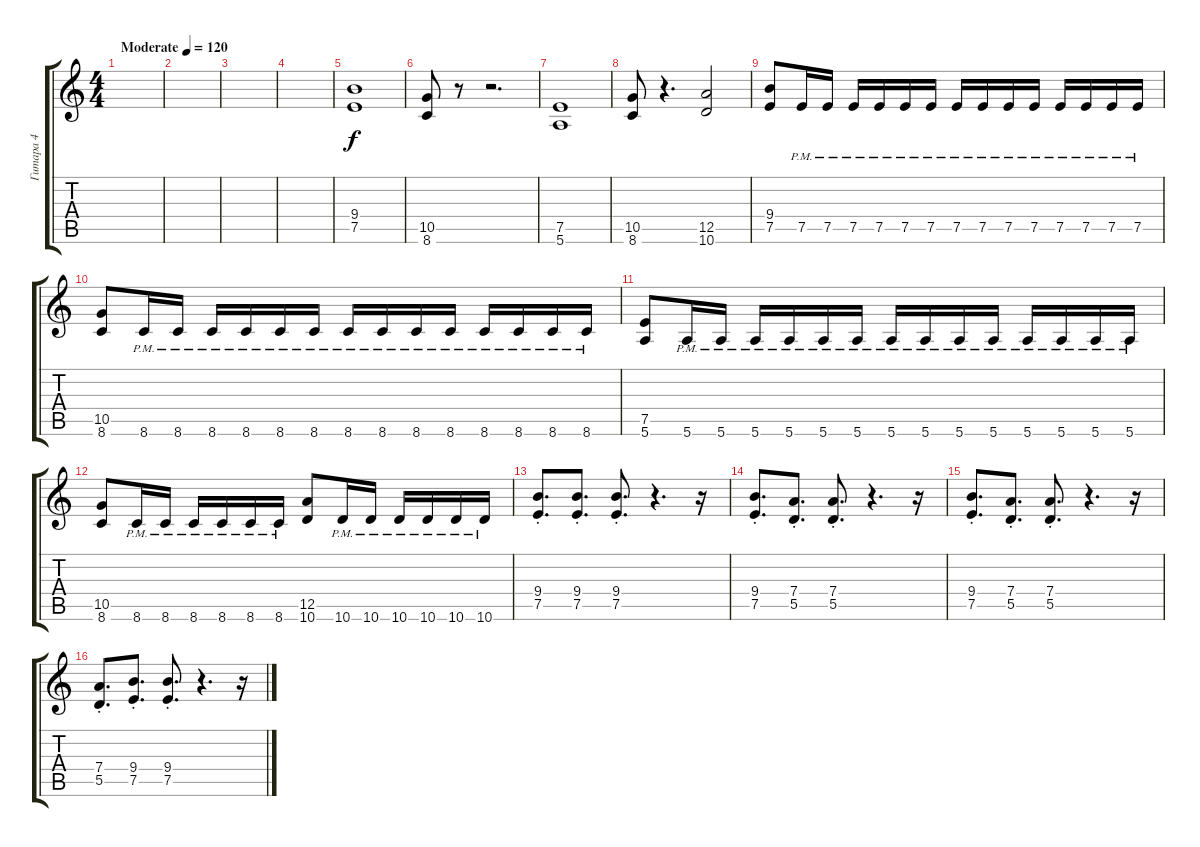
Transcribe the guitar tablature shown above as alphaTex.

\track ("Гитара 4" "Гитара 4") {instrument distortionguitar}
\staff {score tabs}
\tuning (E4 B3 G3 D3 A2 E2) {hide}
\ts (4 4)
\tempo (120 "Moderate")
\clef g2
\ks c
|
|
|
|
(9.4 7.5).1 |
(10.5 8.6).8 r.8 r.2{d} |
(7.5 5.6).1 |
(10.5 8.6).8 r.4{d} (12.5 10.6).2 |
(9.4 7.5).8 7.5{pm}.16 7.5{pm}.16 7.5{pm}.16 7.5{pm}.16 7.5{pm}.16 7.5{pm}.16 7.5{pm}.16 7.5{pm}.16 7.5{pm}.16 7.5{pm}.16 7.5{pm}.16 7.5{pm}.16 7.5{pm}.16 7.5{pm}.16 |
(10.5 8.6).8 8.6{pm}.16 8.6{pm}.16 8.6{pm}.16 8.6{pm}.16 8.6{pm}.16 8.6{pm}.16 8.6{pm}.16 8.6{pm}.16 8.6{pm}.16 8.6{pm}.16 8.6{pm}.16 8.6{pm}.16 8.6{pm}.16 8.6{pm}.16 |
(7.5 5.6).8 5.6{pm}.16 5.6{pm}.16 5.6{pm}.16 5.6{pm}.16 5.6{pm}.16 5.6{pm}.16 5.6{pm}.16 5.6{pm}.16 5.6{pm}.16 5.6{pm}.16 5.6{pm}.16 5.6{pm}.16 5.6{pm}.16 5.6{pm}.16 |
(10.5 8.6).8 8.6{pm}.16 8.6{pm}.16 8.6{pm}.16 8.6{pm}.16 8.6{pm}.16 8.6{pm}.16 (12.5 10.6).8 10.6{pm}.16 10.6{pm}.16 10.6{pm}.16 10.6{pm}.16 10.6{pm}.16 10.6{pm}.16 |
(9.4{st} 7.5{st}).8{d} (9.4{st} 7.5{st}).8{d} (9.4{st} 7.5{st}).8{d} r.4{d} r.16 |
(9.4{st} 7.5{st}).8{d} (7.4{st} 5.5{st}).8{d} (7.4{st} 5.5{st}).8{d} r.4{d} r.16 |
(9.4{st} 7.5{st}).8{d} (7.4{st} 5.5{st}).8{d} (7.4{st} 5.5{st}).8{d} r.4{d} r.16 |
(7.4{st} 5.5{st}).8{d} (9.4{st} 7.5{st}).8{d} (9.4{st} 7.5{st}).8{d} r.4{d} r.16
